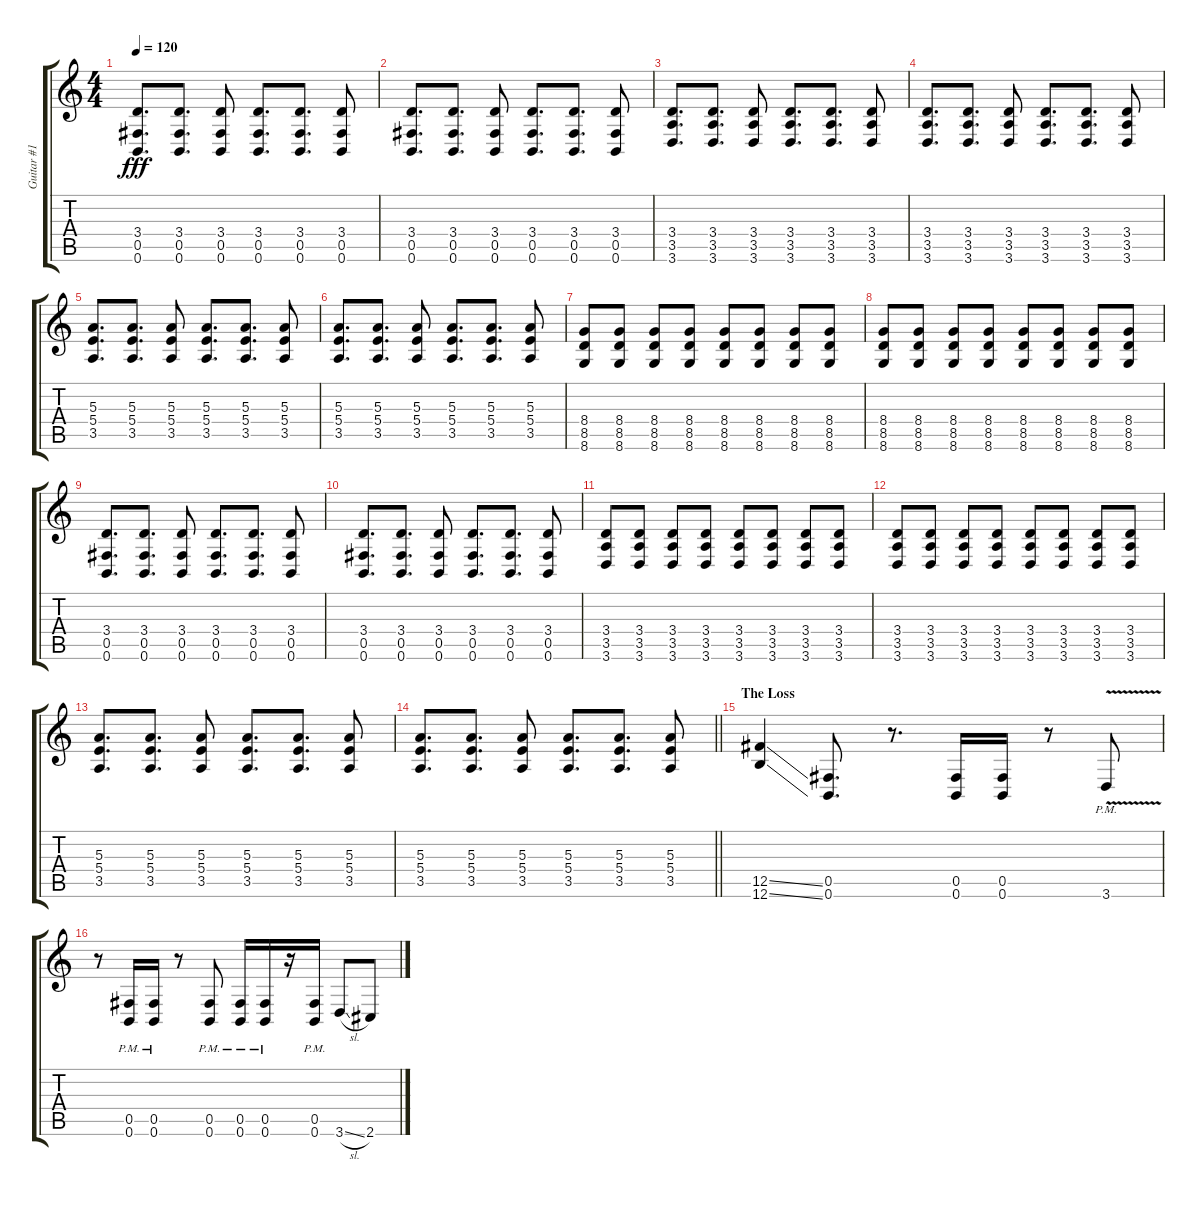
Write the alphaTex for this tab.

\track ("Guitar #1" "Guitar #1") {instrument distortionguitar}
\staff {score tabs}
\tuning (Db4 Ab3 E3 B2 Gb2 B1) {hide}
\ts (4 4)
\tempo 120
\clef g2
\ks c
(3.4 0.5 0.6).8{d dy fff} (3.4 0.5 0.6).8{d} (3.4 0.5 0.6).8 (3.4 0.5 0.6).8{d} (3.4 0.5 0.6).8{d} (3.4 0.5 0.6).8 |
(3.4 0.5 0.6).8{d} (3.4 0.5 0.6).8{d} (3.4 0.5 0.6).8 (3.4 0.5 0.6).8{d} (3.4 0.5 0.6).8{d} (3.4 0.5 0.6).8 |
(3.4 3.5 3.6).8{d} (3.4 3.5 3.6).8{d} (3.4 3.5 3.6).8 (3.4 3.5 3.6).8{d} (3.4 3.5 3.6).8{d} (3.4 3.5 3.6).8 |
(3.4 3.5 3.6).8{d} (3.4 3.5 3.6).8{d} (3.4 3.5 3.6).8 (3.4 3.5 3.6).8{d} (3.4 3.5 3.6).8{d} (3.4 3.5 3.6).8 |
(5.3 5.4 3.5).8{d} (5.3 5.4 3.5).8{d} (5.3 5.4 3.5).8 (5.3 5.4 3.5).8{d} (5.3 5.4 3.5).8{d} (5.3 5.4 3.5).8 |
(5.3 5.4 3.5).8{d} (5.3 5.4 3.5).8{d} (5.3 5.4 3.5).8 (5.3 5.4 3.5).8{d} (5.3 5.4 3.5).8{d} (5.3 5.4 3.5).8 |
(8.4 8.5 8.6).8 (8.4 8.5 8.6).8 (8.4 8.5 8.6).8 (8.4 8.5 8.6).8 (8.4 8.5 8.6).8 (8.4 8.5 8.6).8 (8.4 8.5 8.6).8 (8.4 8.5 8.6).8 |
(8.4 8.5 8.6).8 (8.4 8.5 8.6).8 (8.4 8.5 8.6).8 (8.4 8.5 8.6).8 (8.4 8.5 8.6).8 (8.4 8.5 8.6).8 (8.4 8.5 8.6).8 (8.4 8.5 8.6).8 |
(3.4 0.5 0.6).8{d} (3.4 0.5 0.6).8{d} (3.4 0.5 0.6).8 (3.4 0.5 0.6).8{d} (3.4 0.5 0.6).8{d} (3.4 0.5 0.6).8 |
(3.4 0.5 0.6).8{d} (3.4 0.5 0.6).8{d} (3.4 0.5 0.6).8 (3.4 0.5 0.6).8{d} (3.4 0.5 0.6).8{d} (3.4 0.5 0.6).8 |
(3.4 3.5 3.6).8 (3.4 3.5 3.6).8 (3.4 3.5 3.6).8 (3.4 3.5 3.6).8 (3.4 3.5 3.6).8 (3.4 3.5 3.6).8 (3.4 3.5 3.6).8 (3.4 3.5 3.6).8 |
(3.4 3.5 3.6).8 (3.4 3.5 3.6).8 (3.4 3.5 3.6).8 (3.4 3.5 3.6).8 (3.4 3.5 3.6).8 (3.4 3.5 3.6).8 (3.4 3.5 3.6).8 (3.4 3.5 3.6).8 |
(5.3 5.4 3.5).8{d} (5.3 5.4 3.5).8{d} (5.3 5.4 3.5).8 (5.3 5.4 3.5).8{d} (5.3 5.4 3.5).8{d} (5.3 5.4 3.5).8 |
\barLineRight lightlight
(5.3 5.4 3.5).8{d} (5.3 5.4 3.5).8{d} (5.3 5.4 3.5).8 (5.3 5.4 3.5).8{d} (5.3 5.4 3.5).8{d} (5.3 5.4 3.5).8 |
\section ("" "The Loss")
(12.5{ss} 12.6{ss}).4 (0.5 0.6).8{d} r.8{d} (0.5 0.6).16 (0.5 0.6).16 r.8 3.6{v pm}.8 |
r.8 (0.5{pm} 0.6{pm}).16 (0.5{pm} 0.6{pm}).16 r.8 (0.5{pm} 0.6{pm}).8 (0.5{pm} 0.6{pm}).16 (0.5{pm} 0.6{pm}).16 r.16 (0.5{pm} 0.6{pm}).16 3.6{sl}.8 2.6.8
